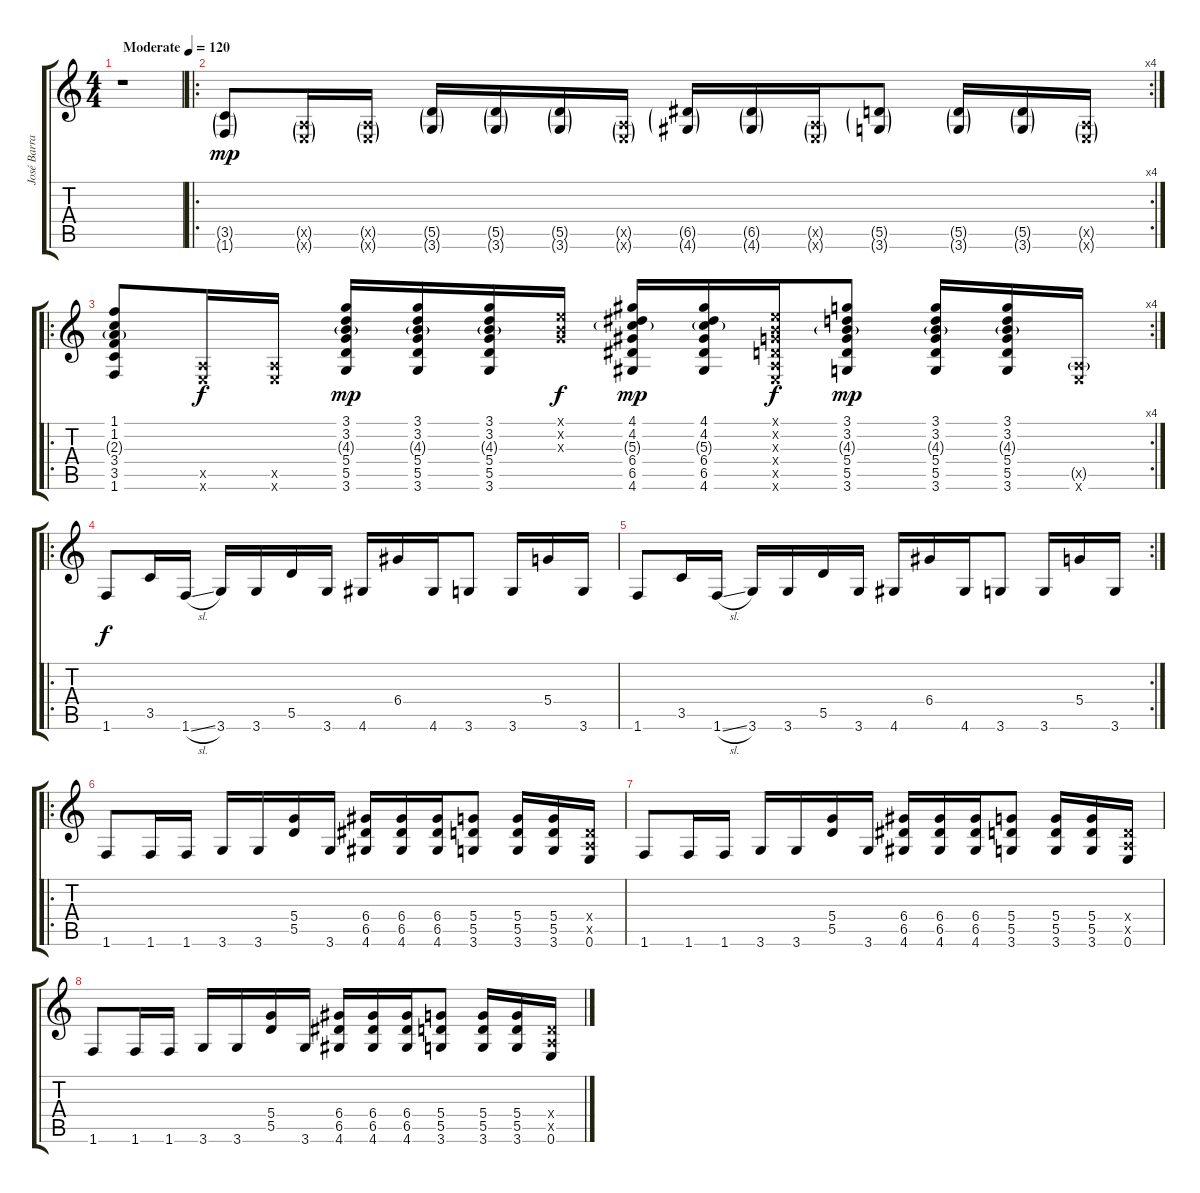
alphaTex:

\track ("José Barraza" "José Barra") {instrument electricguitarclean}
\staff {score tabs}
\tuning (E4 B3 G3 D3 A2 E2) {hide}
\ts (4 4)
\tempo (120 "Moderate")
\clef g2
\ks c
r.1{dy mp instrument electricguitarclean} |
\ro
\rc 4
(3.5{g} 1.6{g}).8{instrument electricguitarmuted} (0.5{g x} 0.6{g x}).16 (0.5{g x} 0.6{g x}).16 (5.5{g} 3.6{g}).16 (5.5{g} 3.6{g}).16 (5.5{g} 3.6{g}).16 (0.5{g x} 0.6{g x}).16 (6.5{g} 4.6{g}).16 (6.5{g} 4.6{g}).16 (0.5{g x} 0.6{g x}).16 (5.5{g} 3.6{g}).8 (5.5{g} 3.6{g}).16 (5.5{g} 3.6{g}).16 (0.5{g x} 0.6{g x}).16 |
\ro
\rc 4
(1.1 1.2 2.3{g} 3.4 3.5 1.6).8{instrument electricguitarclean} (0.5{x} 0.6{x}).16{dy f} (0.5{x} 0.6{x}).16 (3.1 3.2 4.3{g} 5.4 5.5 3.6).16{dy mp} (3.1 3.2 4.3{g} 5.4 5.5 3.6).16 (3.1 3.2 4.3{g} 5.4 5.5 3.6).16 (0.1{x} 0.2{x} 0.3{x}).16{dy f} (4.1 4.2 5.3{g} 6.4 6.5 4.6).16{dy mp} (4.1 4.2 5.3{g} 6.4 6.5 4.6).16 (0.1{x} 0.2{x} 0.3{x} 0.4{x} 0.5{x} 0.6{x}).16{dy f} (3.1 3.2 4.3{g} 5.4 5.5 3.6).8{dy mp} (3.1 3.2 4.3{g} 5.4 5.5 3.6).16 (3.1 3.2 4.3{g} 5.4 5.5 3.6).16 (0.5{g x} 0.6{x}).16 |
\ro
1.6.8{dy f instrument distortionguitar} 3.5.16 1.6{sl}.16 3.6.16 3.6.16 5.5.16 3.6.16 4.6.16 6.4.16 4.6.16 3.6.8 3.6.16 5.4.16 3.6.16 |
\rc 2
1.6.8{instrument distortionguitar} 3.5.16 1.6{sl}.16 3.6.16 3.6.16 5.5.16 3.6.16 4.6.16 6.4.16 4.6.16 3.6.8 3.6.16 5.4.16 3.6.16 |
\ro
1.6.8 1.6.16 1.6.16 3.6.16 3.6.16 (5.4 5.5).16 3.6.16 (6.4 6.5 4.6).16 (6.4 6.5 4.6).16 (6.4 6.5 4.6).16 (5.4 5.5 3.6).8 (5.4 5.5 3.6).16 (5.4 5.5 3.6).16 (0.4{x} 0.5{x} 0.6).16 |
1.6.8 1.6.16 1.6.16 3.6.16 3.6.16 (5.4 5.5).16 3.6.16 (6.4 6.5 4.6).16 (6.4 6.5 4.6).16 (6.4 6.5 4.6).16 (5.4 5.5 3.6).8 (5.4 5.5 3.6).16 (5.4 5.5 3.6).16 (0.4{x} 0.5{x} 0.6).16 |
1.6.8 1.6.16 1.6.16 3.6.16 3.6.16 (5.4 5.5).16 3.6.16 (6.4 6.5 4.6).16 (6.4 6.5 4.6).16 (6.4 6.5 4.6).16 (5.4 5.5 3.6).8 (5.4 5.5 3.6).16 (5.4 5.5 3.6).16 (0.4{x} 0.5{x} 0.6).16
